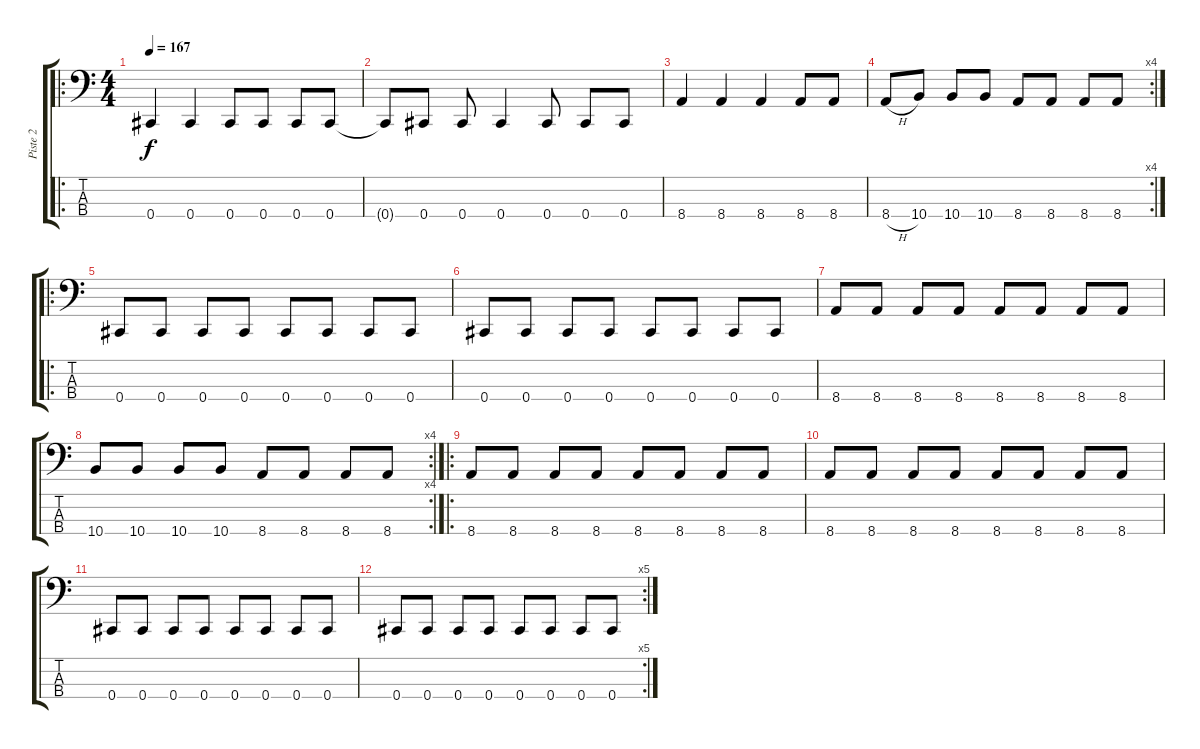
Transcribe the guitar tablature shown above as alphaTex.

\track ("Piste 2" "Piste 2") {instrument synthbass2}
\staff {score tabs}
\tuning (Gb2 Db2 Ab1 Db1) {hide}
\ro
\ts (4 4)
\tempo 167
\clef f4
\ks c
0.4.4{dy f instrument synthbass2} 0.4.4 0.4.8 0.4.8 0.4.8 0.4.8 |
0.4{t}.8 0.4.8 0.4.8 0.4.4 0.4.8 0.4.8 0.4.8 |
8.4.4 8.4.4 8.4.4 8.4.8 8.4.8 |
\rc 4
8.4{h}.8 10.4.8 10.4.8 10.4.8 8.4.8 8.4.8 8.4.8 8.4.8 |
\ro
0.4.8 0.4.8 0.4.8 0.4.8 0.4.8 0.4.8 0.4.8 0.4.8 |
0.4.8 0.4.8 0.4.8 0.4.8 0.4.8 0.4.8 0.4.8 0.4.8 |
8.4.8 8.4.8 8.4.8 8.4.8 8.4.8 8.4.8 8.4.8 8.4.8 |
\rc 4
10.4.8 10.4.8 10.4.8 10.4.8 8.4.8 8.4.8 8.4.8 8.4.8 |
\ro
8.4.8 8.4.8 8.4.8 8.4.8 8.4.8 8.4.8 8.4.8 8.4.8 |
8.4.8 8.4.8 8.4.8 8.4.8 8.4.8 8.4.8 8.4.8 8.4.8 |
0.4.8 0.4.8 0.4.8 0.4.8 0.4.8 0.4.8 0.4.8 0.4.8 |
\rc 5
0.4.8 0.4.8 0.4.8 0.4.8 0.4.8 0.4.8 0.4.8 0.4.8
